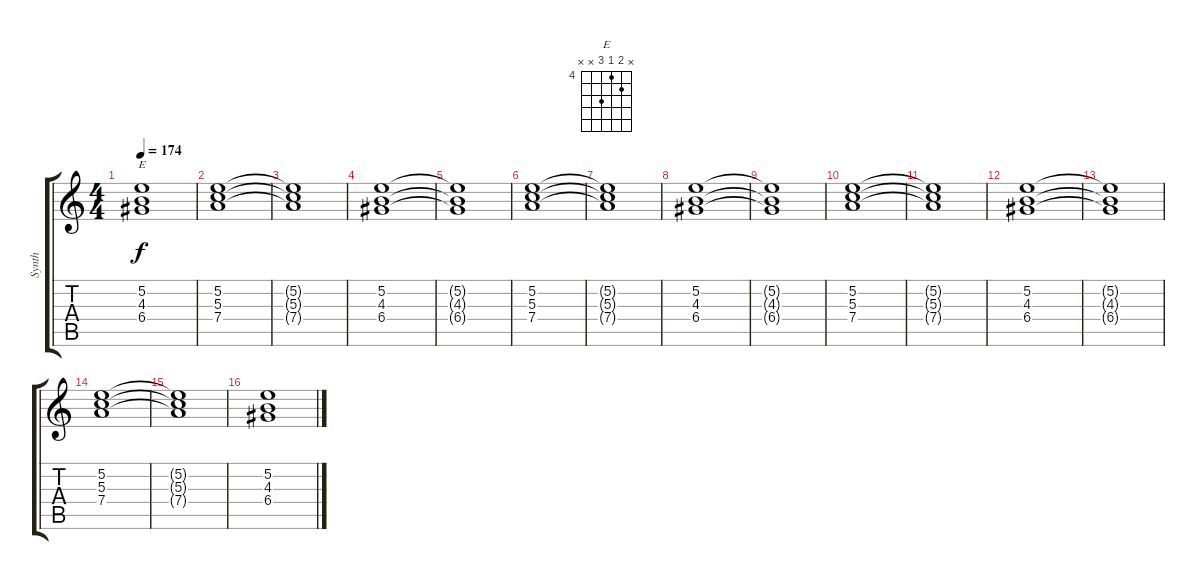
\track ("Synth" "Synth") {instrument synthstrings1}
\staff {score tabs}
\tuning (E5 B4 G4 D4 A3 E3) {hide}
\chord ("E" x 5 4 6 x x) {firstfret 4}
\ts (4 4)
\tempo 174
\clef g2
\ks c
(5.2{t} 4.3{t} 6.4).1{ch "E" dy f} |
(5.2 5.3 7.4).1 |
(5.2{t} 5.3{t} 7.4{t}).1 |
(5.2 4.3 6.4).1 |
(5.2{t} 4.3{t} 6.4{t}).1 |
(5.2 5.3 7.4).1 |
(5.2{t} 5.3{t} 7.4{t}).1 |
(5.2 4.3 6.4).1 |
(5.2{t} 4.3{t} 6.4{t}).1 |
(5.2 5.3 7.4).1 |
(5.2{t} 5.3{t} 7.4{t}).1 |
(5.2 4.3 6.4).1 |
(5.2{t} 4.3{t} 6.4{t}).1 |
(5.2 5.3 7.4).1 |
(5.2{t} 5.3{t} 7.4{t}).1 |
(5.2 4.3 6.4).1
